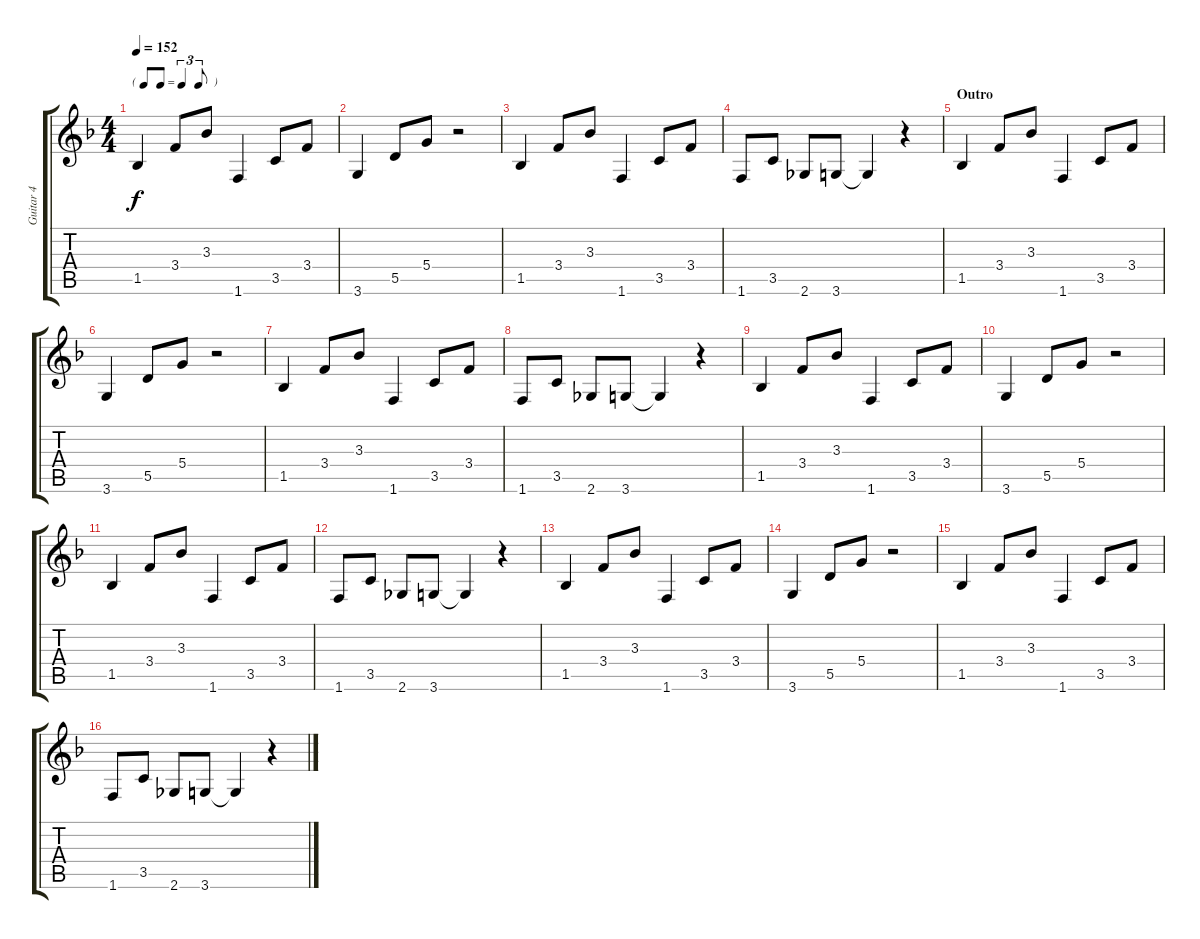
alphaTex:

\track ("Guitar 4" "Guitar 4") {instrument electricguitarclean}
\staff {score tabs}
\tuning (E4 B3 G3 D3 A2 E2) {hide}
\ts (4 4)
\tf triplet8th
\tempo 152
\clef g2
\ks f
1.5.4{dy f} 3.4.8 3.3.8 1.6.4 3.5.8 3.4.8 |
3.6.4 5.5.8 5.4.8 r.2 |
1.5.4 3.4.8 3.3.8 1.6.4 3.5.8 3.4.8 |
1.6.8 3.5.8 2.6.8 3.6.8 3.6{t}.4 r.4 |
\section ("" "Outro")
1.5.4 3.4.8 3.3.8 1.6.4 3.5.8 3.4.8 |
3.6.4 5.5.8 5.4.8 r.2 |
1.5.4 3.4.8 3.3.8 1.6.4 3.5.8 3.4.8 |
1.6.8 3.5.8 2.6.8 3.6.8 3.6{t}.4 r.4 |
1.5.4 3.4.8 3.3.8 1.6.4 3.5.8 3.4.8 |
3.6.4 5.5.8 5.4.8 r.2 |
1.5.4 3.4.8 3.3.8 1.6.4 3.5.8 3.4.8 |
1.6.8 3.5.8 2.6.8 3.6.8 3.6{t}.4 r.4 |
1.5.4 3.4.8 3.3.8 1.6.4 3.5.8 3.4.8 |
3.6.4 5.5.8 5.4.8 r.2 |
1.5.4 3.4.8 3.3.8 1.6.4 3.5.8 3.4.8 |
1.6.8 3.5.8 2.6.8 3.6.8 3.6{t}.4 r.4
